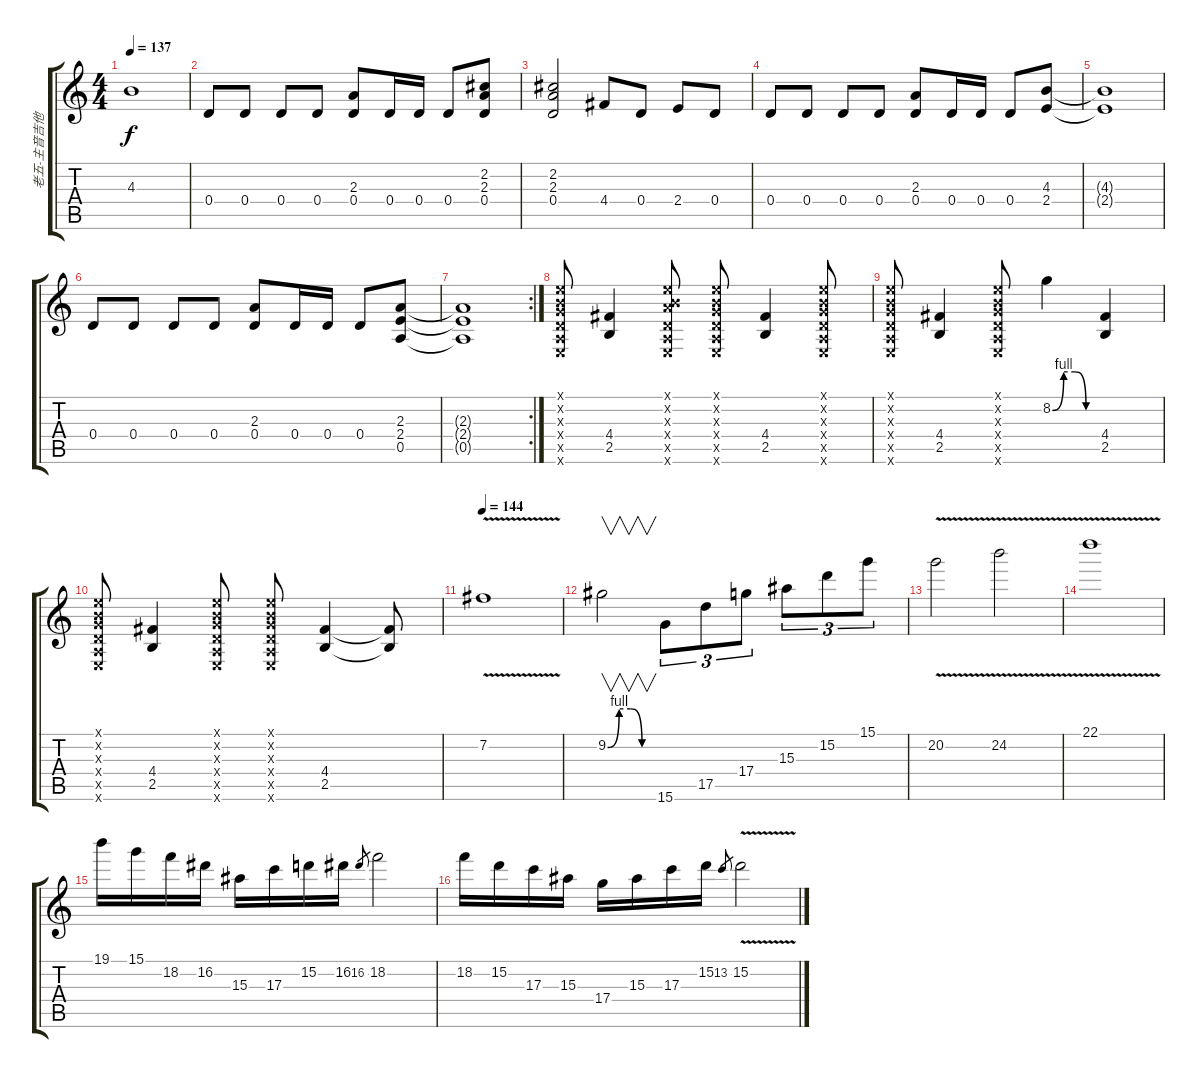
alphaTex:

\track ("老五-主音吉他" "老五-主音吉他") {instrument distortionguitar}
\staff {score tabs}
\tuning (E4 B3 G3 D3 A2 E2) {hide}
\ts (4 4)
\tempo 137
\clef g2
\ks c
4.3{t}.1{dy f} |
0.4.8 0.4.8 0.4.8 0.4.8 (2.3 0.4).8 0.4.16 0.4.16 0.4.8 (2.2 2.3 0.4).8 |
(2.2 2.3 0.4).2 4.4.8 0.4.8 2.4.8 0.4.8 |
0.4.8 0.4.8 0.4.8 0.4.8 (2.3 0.4).8 0.4.16 0.4.16 0.4.8 (4.3 2.4).8 |
(4.3{t} 2.4{t}).1 |
0.4.8 0.4.8 0.4.8 0.4.8 (2.3 0.4).8 0.4.16 0.4.16 0.4.8 (2.3 2.4 0.5).8 |
\rc 2
(2.3{t} 2.4{t} 0.5{t}).1 |
(0.1{x} 0.2{x} 0.3{x} 0.4{x} 0.5{x} 0.6{x}).8 (4.4 2.5).4 (0.1{x} 0.2{x} 2.3{x} 0.4{x} 0.5{x} 0.6{x}).8 (0.1{x} 0.2{x} 0.3{x} 0.4{x} 0.5{x} 0.6{x}).8 (4.4 2.5).4 (0.1{x} 0.2{x} 0.3{x} 0.4{x} 0.5{x} 0.6{x}).8 |
(0.1{x} 0.2{x} 0.3{x} 0.4{x} 0.5{x} 0.6{x}).8 (4.4 2.5).4 (0.1{x} 0.2{x} 0.3{x} 0.4{x} 0.5{x} 0.6{x}).8 8.2{be (custom 0 0 15 4 30 4 45 0 60 0)}.4 (4.4 2.5).4 |
(0.1{x} 0.2{x} 0.3{x} 0.4{x} 0.5{x} 0.6{x}).8 (4.4 2.5).4 (0.1{x} 0.2{x} 0.3{x} 0.4{x} 0.5{x} 0.6{x}).8 (0.1{x} 0.2{x} 0.3{x} 0.4{x} 0.5{x} 0.6{x}).8 (4.4 2.5).4 (4.4{t} 2.5{t}).8 |
\tempo 144
7.2{v}.1 |
9.2{be (custom 0 0 15 4 30 4 45 0 60 0)}.2{v} 15.6.8{tu (3 2)} 17.5.8{tu (3 2)} 17.4.8{tu (3 2)} 15.3.8{tu (3 2)} 15.2.8{tu (3 2)} 15.1.8{tu (3 2)} |
20.2{v}.2 24.2{v}.2 |
22.1{v}.1 |
19.1.16 15.1.16 18.2.16 16.2.16 15.3.16 17.3.16 15.2.16 16.2.16 16.2.8{gr} 18.2.2 |
18.2.16 15.2.16 17.3.16 15.3.16 17.4.16 15.3.16 17.3.16 15.2.16 13.2.8{gr} 15.2{v}.2
